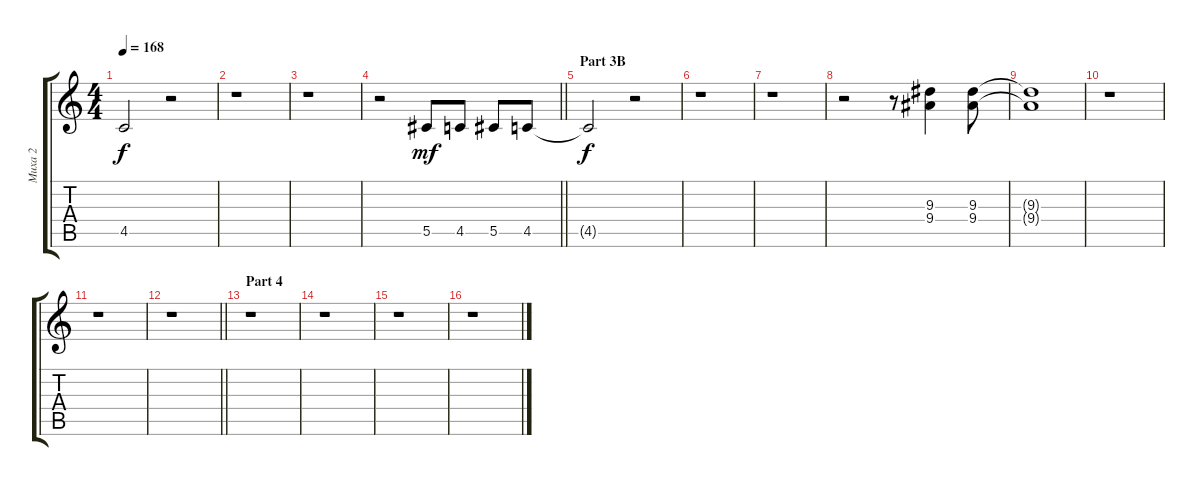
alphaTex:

\track ("Миха 2" "Миха 2") {instrument electricguitarclean}
\staff {score tabs}
\tuning (Eb4 Bb3 Gb3 Db3 Ab2 Eb2) {hide}
\ts (4 4)
\tempo 168
\clef g2
\ks c
4.5{t}.2{dy f} r.2 |
r.1 |
r.1 |
\barLineRight lightlight
r.2 5.5.8{dy mf} 4.5.8 5.5.8 4.5.8 |
\section ("" "Part 3B")
4.5{t}.2{dy f} r.2 |
r.1 |
r.1 |
r.2 r.8 (9.3 9.4).4 (9.3 9.4).8 |
(9.3{t} 9.4{t}).1 |
r.1 |
r.1 |
\barLineRight lightlight
r.1 |
\section ("" "Part 4")
r.1 |
r.1 |
r.1 |
r.1
